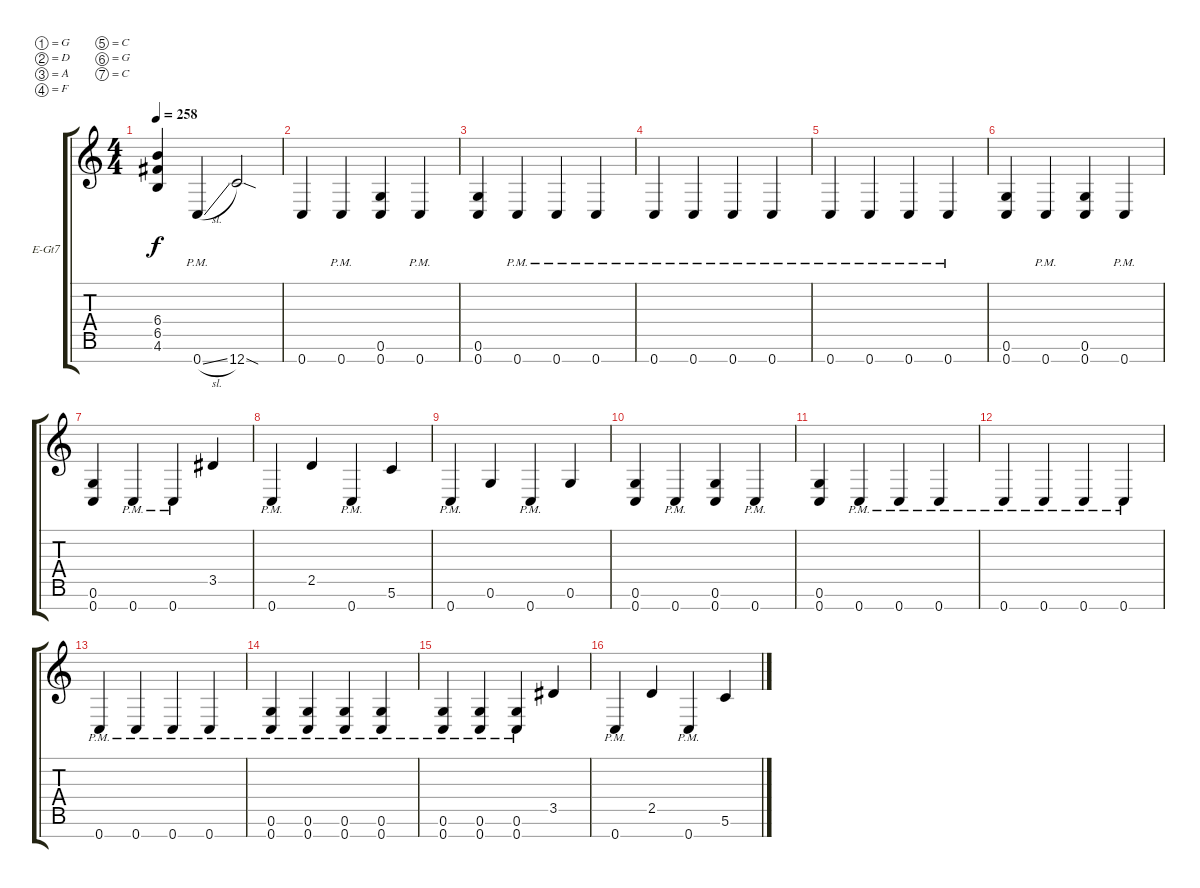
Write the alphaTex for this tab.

\defaultSystemsLayout 4
\bracketExtendMode groupsimilarinstruments
\firstSystemTrackNameOrientation horizontal
\otherSystemsTrackNameOrientation horizontal
\track ("Electric Guitar" "E-Gt7") {instrument distortionguitar}
\staff {score tabs}
\tuning (G4 D4 A3 F3 C3 G2 C2)
\ts (4 4)
\tempo 258
\clef g2
\ks c
(6.4 6.5 4.6).4{dy f} 0.7{sl pm}.4 12.7{sod}.2 |
0.7.4 0.7{pm}.4 (0.7 0.6).4 0.7{pm}.4 |
(0.7 0.6).4 0.7{pm}.4 0.7{pm}.4 0.7{pm}.4 |
0.7{pm}.4 0.7{pm}.4 0.7{pm}.4 0.7{pm}.4 |
0.7{pm}.4 0.7{pm}.4 0.7{pm}.4 0.7{pm}.4 |
(0.7 0.6).4 0.7{pm}.4 (0.7 0.6).4 0.7{pm}.4 |
(0.7 0.6).4 0.7{pm}.4 0.7{pm}.4 3.5.4 |
0.7{pm}.4 2.5.4 0.7{pm}.4 5.6.4 |
0.7{pm}.4 0.6.4 0.7{pm}.4 0.6.4 |
(0.7 0.6).4 0.7{pm}.4 (0.7 0.6).4 0.7{pm}.4 |
(0.7 0.6).4 0.7{pm}.4 0.7{pm}.4 0.7{pm}.4 |
0.7{pm}.4 0.7{pm}.4 0.7{pm}.4 0.7{pm}.4 |
0.7{pm}.4 0.7{pm}.4 0.7{pm}.4 0.7{pm}.4 |
(0.7{pm} 0.6{pm}).4 (0.7{pm} 0.6{pm}).4 (0.7{pm} 0.6{pm}).4 (0.7{pm} 0.6{pm}).4 |
(0.7{pm} 0.6{pm}).4 (0.7{pm} 0.6{pm}).4 (0.7{pm} 0.6{pm}).4 3.5.4 |
0.7{pm}.4 2.5.4 0.7{pm}.4 5.6.4
